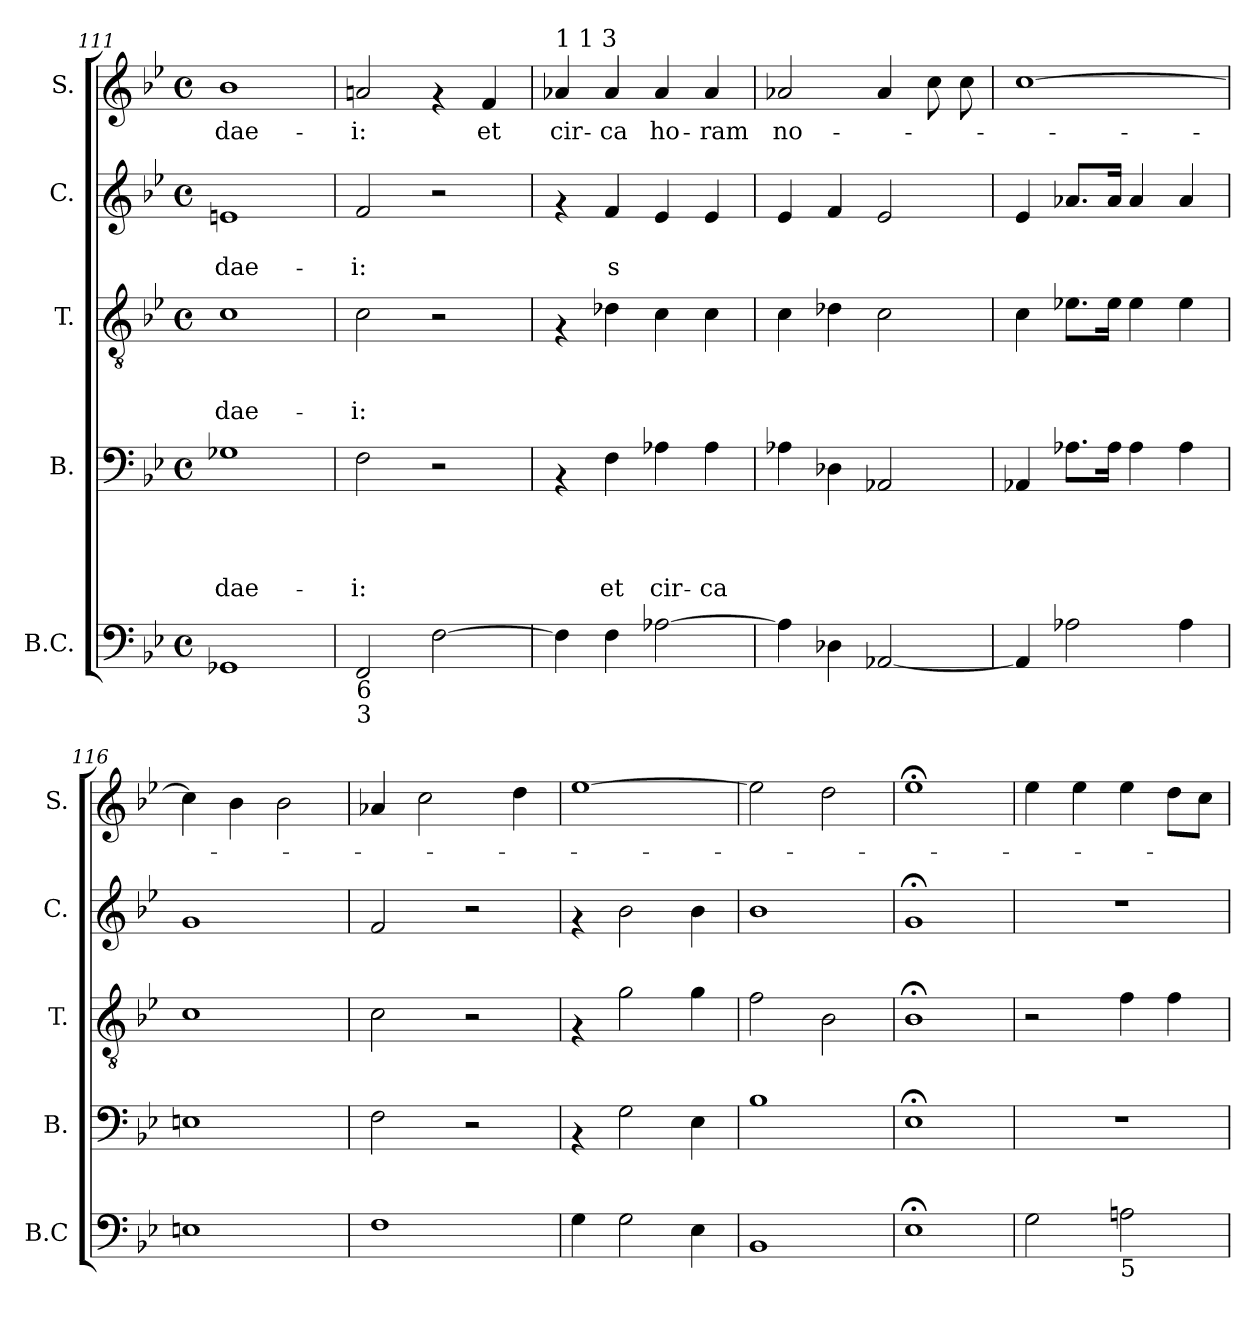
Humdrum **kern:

**kern	**kern	**text	**text	**text	**text	**kern	**text	**text	**text	**kern	**text	**text	**kern	**text
*part5	*part4	*part4	*part4	*part4	*part4	*part3	*part3	*part3	*part3	*part2	*part2	*part2	*part1	*part1
*staff5	*staff4	*staff4	*staff4	*staff4	*staff4	*staff3	*staff3	*staff3	*staff3	*staff2	*staff2	*staff2	*staff1	*staff1
*I"B.C.	*I"B.	*	*	*	*	*I"T.	*	*	*	*I"C.	*	*	*I"S.	*
*I'B.C	*I'B.	*	*	*	*	*I'T.	*	*	*	*I'C.	*	*	*I'S.	*
*clefF4	*clefF4	*	*	*	*	*clefGv2	*	*	*	*clefG2	*	*	*clefG2	*
*k[b-e-]	*k[b-e-]	*	*	*	*	*k[b-e-]	*	*	*	*k[b-e-]	*	*	*k[b-e-]	*
*B-:	*B-:	*	*	*	*	*B-:	*	*	*	*B-:	*	*	*B-:	*
*M4/4	*M4/4	*	*	*	*	*M4/4	*	*	*	*M4/4	*	*	*M4/4	*
*met(c)	*met(c)	*	*	*	*	*met(c)	*	*	*	*met(c)	*	*	*met(c)	*
=111	=111	=111	=111	=111	=111	=111	=111	=111	=111	=111	=111	=111	=111	=111
!	!	!	!	!	!LO:LY:b	!	!	!	!LO:LY:b	!	!	!LO:LY:b	!	!LO:LY:b
1GG-X<	1G-X	.	.	.	-dae-	1c	.	.	-dae-	1en	.	-dae-	1b-	-dae-
=112	=112	=112	=112	=112	=112	=112	=112	=112	=112	=112	=112	=112	=112	=112
!LO:TX:b:t=6	!	!	!	!	!	!	!	!	!	!	!	!	!	!
!LO:TX:b:t=3	!	!	!	!	!	!	!	!	!	!	!	!	!	!
!	!	!	!	!	!LO:LY:b	!	!	!	!LO:LY:b	!	!	!LO:LY:b	!	!LO:LY:b
2FF/	2F\	.	.	.	-i:	2c\	.	.	-i:	2f/	.	-i:	2an/	-i:
[<2F\	2r	.	.	.	.	2r	.	.	.	2r	.	.	4rf	.
!	!	!	!	!	!	!	!	!	!	!	!	!	!	!LO:LY:b
.	.	.	.	.	.	.	.	.	.	.	.	.	4f/	et
!!LO:LB:g=z
=113	=113	=113	=113	=113	=113	=113	=113	=113	=113	=113	=113	=113	=113	=113
!	!	!	!	!	!	!	!	!	!	!	!	!	!LO:TX:a:t=1 1 3	!
!	!	!	!	!	!	!	!	!	!	!	!	!	!	!LO:LY:b
4F\]	4rAA	.	.	.	.	4rF	.	.	.	4rf	.	.	4a-X/	cir-
!	!	!	!	!	!LO:LY:b	!	!	!	!	!	!	!LO:LY:b	!	!LO:LY:b
4F\	4F\	.	.	.	et	4d-X\	.	.	.	4f/	.	s	4a-/	-ca
!	!	!	!	!	!LO:LY:b	!	!	!	!	!	!	!	!	!LO:LY:b
[>2A-X\	4A-X\	.	.	.	cir-	4c\	.	.	.	4e-/	.	.	4a-/	ho-
!	!	!	!	!	!LO:LY:b	!	!	!	!	!	!	!	!	!LO:LY:b
.	4A-\	.	.	.	-ca	4c\	.	.	.	4e-/	.	.	4a-/	-ram
=114	=114	=114	=114	=114	=114	=114	=114	=114	=114	=114	=114	=114	=114	=114
!	!	!	!	!	!	!	!	!	!	!	!	!	!	!LO:LY:b
4A-\]	4A-X\	.	.	.	.	4c\	.	.	.	4e-/	.	.	2a-X/	no-
4D-X\	4D-X\	.	.	.	.	4d-X\	.	.	.	4f/	.	.	.	.
[<2AA-X/	2AA-X/	.	.	.	.	2c\	.	.	.	2e-/	.	.	4a-/	.
.	.	.	.	.	.	.	.	.	.	.	.	.	8cc\	.
.	.	.	.	.	.	.	.	.	.	.	.	.	8cc\	.
=115	=115	=115	=115	=115	=115	=115	=115	=115	=115	=115	=115	=115	=115	=115
4AA-/]	4AA-X/	.	.	.	.	4c\	.	.	.	4e-/	.	.	[>1cc	.
2A-X\	8.A-X\L	.	.	.	.	8.e-X\L	.	.	.	8.a-X/L	.	.	.	.
.	16A-\Jk	.	.	.	.	16e-\Jk	.	.	.	16a-/Jk	.	.	.	.
.	4A-\	.	.	.	.	4e-\	.	.	.	4a-/	.	.	.	.
4A-\	4A-\	.	.	.	.	4e-\	.	.	.	4a-/	.	.	.	.
=116	=116	=116	=116	=116	=116	=116	=116	=116	=116	=116	=116	=116	=116	=116
1En	1En	.	.	.	.	1c	.	.	.	1g	.	.	4cc\]	.
.	.	.	.	.	.	.	.	.	.	.	.	.	4b-\	.
.	.	.	.	.	.	.	.	.	.	.	.	.	2b-\	.
=117	=117	=117	=117	=117	=117	=117	=117	=117	=117	=117	=117	=117	=117	=117
1F	2F\	.	.	.	.	2c\	.	.	.	2f/	.	.	4a-X/	.
.	.	.	.	.	.	.	.	.	.	.	.	.	2cc\	.
.	2r	.	.	.	.	2r	.	.	.	2r	.	.	.	.
.	.	.	.	.	.	.	.	.	.	.	.	.	4dd\	.
=118	=118	=118	=118	=118	=118	=118	=118	=118	=118	=118	=118	=118	=118	=118
4G\	4rAA	.	.	.	.	4rF	.	.	.	4rf	.	.	[>1ee-	.
2G\	2G\	.	.	.	.	2g\	.	.	.	2b-\	.	.	.	.
4E-\	4E-\	.	.	.	.	4g\	.	.	.	4b-\	.	.	.	.
=119	=119	=119	=119	=119	=119	=119	=119	=119	=119	=119	=119	=119	=119	=119
1BB-<	1B-	.	.	.	.	2f\	.	.	.	1b-	.	.	2ee-\]	.
.	.	.	.	.	.	2B-\	.	.	.	.	.	.	2dd\	.
=120	=120	=120	=120	=120	=120	=120	=120	=120	=120	=120	=120	=120	=120	=120
1E-;<	1E-;<	.	.	.	.	1B-;<	.	.	.	1g;	.	.	1ee-;<	.
!!LO:PB:g=z
=121	=121	=121	=121	=121	=121	=121	=121	=121	=121	=121	=121	=121	=121	=121
2G\	1r	.	.	.	.	2r	.	.	.	1r	.	.	4ee-\	.
.	.	.	.	.	.	.	.	.	.	.	.	.	4ee-\	.
!LO:TX:b:t=5	!	!	!	!	!	!	!	!	!	!	!	!	!	!
2An\	.	.	.	.	.	4f\	.	.	.	.	.	.	4ee-\	.
.	.	.	.	.	.	4f\	.	.	.	.	.	.	8dd\L	.
.	.	.	.	.	.	.	.	.	.	.	.	.	8cc\J	.
=	=	=	=	=	=	=	=	=	=	=	=	=	=	=
*-	*-	*-	*-	*-	*-	*-	*-	*-	*-	*-	*-	*-	*-	*-
